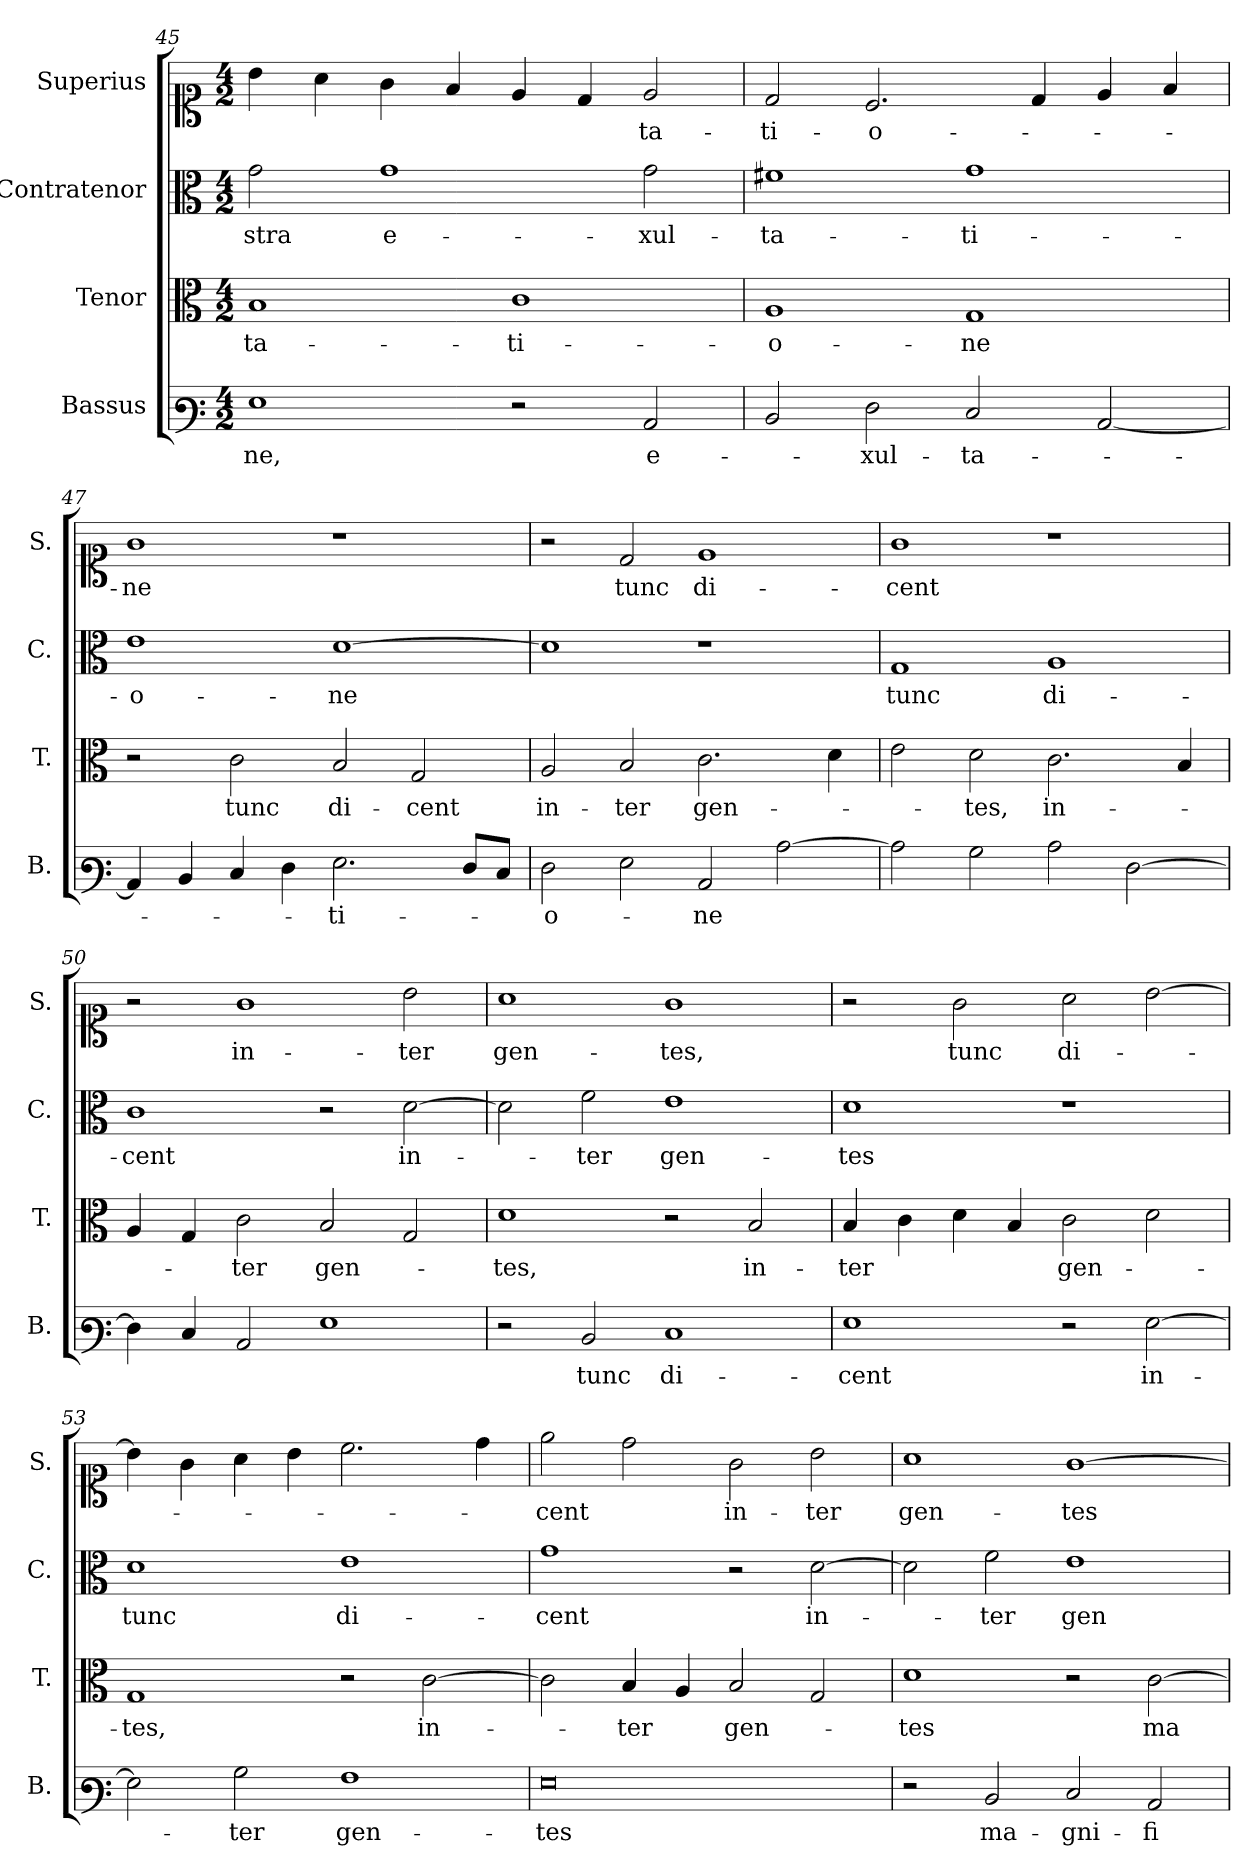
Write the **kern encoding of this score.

**kern	**text	**kern	**text	**kern	**text	**kern	**text
*part4	*part4	*part3	*part3	*part2	*part2	*part1	*part1
*staff4	*staff4	*staff3	*staff3	*staff2	*staff2	*staff1	*staff1
*I"Bassus	*	*I"Tenor	*	*I"Contratenor	*	*I"Superius	*
*I'B.	*	*I'T.	*	*I'C.	*	*I'S.	*
*clefF3	*	*clefC3	*	*clefC3	*	*clefC1	*
*k[]	*	*k[]	*	*k[]	*	*k[]	*
*M4/2	*	*M4/2	*	*M4/2	*	*M4/2	*
=45	=45	=45	=45	=45	=45	=45	=45
1G	-ne,	1B	-ta-	2g\	-stra	4b\	.
.	.	.	.	.	.	4a\	.
.	.	.	.	1g	e-	4g\	.
.	.	.	.	.	.	4f/	.
2r	.	1c	-ti-	.	.	4e/	.
.	.	.	.	.	.	4d/	.
2C/	e-	.	.	2g\	-xul-	2e/	-ta-
=46	=46	=46	=46	=46	=46	=46	=46
2D/	.	1A	-o-	1f#X	-ta-	2d/	-ti-
2F\	-xul-	.	.	.	.	2.c/	-o-
2E/	-ta-	1G	-ne	1g	-ti-	.	.
.	.	.	.	.	.	4d/	.
[2C/	.	.	.	.	.	4e/	.
.	.	.	.	.	.	4f/	.
=47	=47	=47	=47	=47	=47	=47	=47
4C/]	.	2r	.	1e	-o-	1g	-ne
4D/	.	.	.	.	.	.	.
4E/	.	2c\	tunc	.	.	.	.
4F\	.	.	.	.	.	.	.
2.G\	-ti-	2B/	di-	[1d	-ne	1r	.
.	.	2G/	-cent	.	.	.	.
8F/L	.	.	.	.	.	.	.
8E/J	.	.	.	.	.	.	.
=48	=48	=48	=48	=48	=48	=48	=48
2F\	-o-	2A/	in-	1d]	.	2r	.
2G\	.	2B/	-ter	.	.	2d/	tunc
2C/	-ne	2.c\	gen-	1r	.	1e	di-
[2c\	.	.	.	.	.	.	.
.	.	4d\	.	.	.	.	.
=49	=49	=49	=49	=49	=49	=49	=49
2c\]	.	2e\	.	1G	tunc	1g	-cent
2B\	.	2d\	-tes,	.	.	.	.
2c\	.	2.c\	in-	1A	di-	1r	.
[2F\	.	.	.	.	.	.	.
.	.	4B/	.	.	.	.	.
=50	=50	=50	=50	=50	=50	=50	=50
4F\]	.	4A/	.	1c	-cent	2r	.
4E/	.	4G/	.	.	.	.	.
2C/	.	2c\	-ter	.	.	1g	in-
1G	.	2B/	gen-	2r	.	.	.
.	.	2G/	.	[2d\	in-	2b\	-ter
=51	=51	=51	=51	=51	=51	=51	=51
2r	.	1d	-tes,	2d\]	.	1a	gen-
2D/	tunc	.	.	2f\	-ter	.	.
1E	di-	2r	.	1e	gen-	1g	-tes,
.	.	2B/	in-	.	.	.	.
=52	=52	=52	=52	=52	=52	=52	=52
1G	-cent	4B/	-ter	1d	-tes	2r	.
.	.	4c\	.	.	.	.	.
.	.	4d\	.	.	.	2g\	tunc
.	.	4B/	.	.	.	.	.
2r	.	2c\	gen-	1r	.	2a\	di-
[2G\	in-	2d\	.	.	.	[2b\	.
=53	=53	=53	=53	=53	=53	=53	=53
2G\]	.	1G	-tes,	1d	tunc	4b\]	.
.	.	.	.	.	.	4g\	.
2B\	-ter	.	.	.	.	4a\	.
.	.	.	.	.	.	4b\	.
1A	gen-	2r	.	1e	di-	2.cc\	.
.	.	[2c\	in-	.	.	.	.
.	.	.	.	.	.	4dd\	.
=54	=54	=54	=54	=54	=54	=54	=54
0G	-tes	2c\]	.	1g	-cent	2ee\	cent
.	.	4B/	-ter	.	.	2dd\	.
.	.	4A/	.	.	.	.	.
.	.	2B/	gen-	2r	.	2g\	in-
.	.	2G/	.	[2d\	in-	2b\	-ter
=55	=55	=55	=55	=55	=55	=55	=55
2r	.	1d	-tes	2d\]	.	1a	gen-
2D/	ma-	.	.	2f\	-ter	.	.
2E/	-gni-	2r	.	1e	gen-	[1g	-tes
2C/	-fi-	[2c\	ma-	.	.	.	.
=	=	=	=	=	=	=	=
*-	*-	*-	*-	*-	*-	*-	*-
